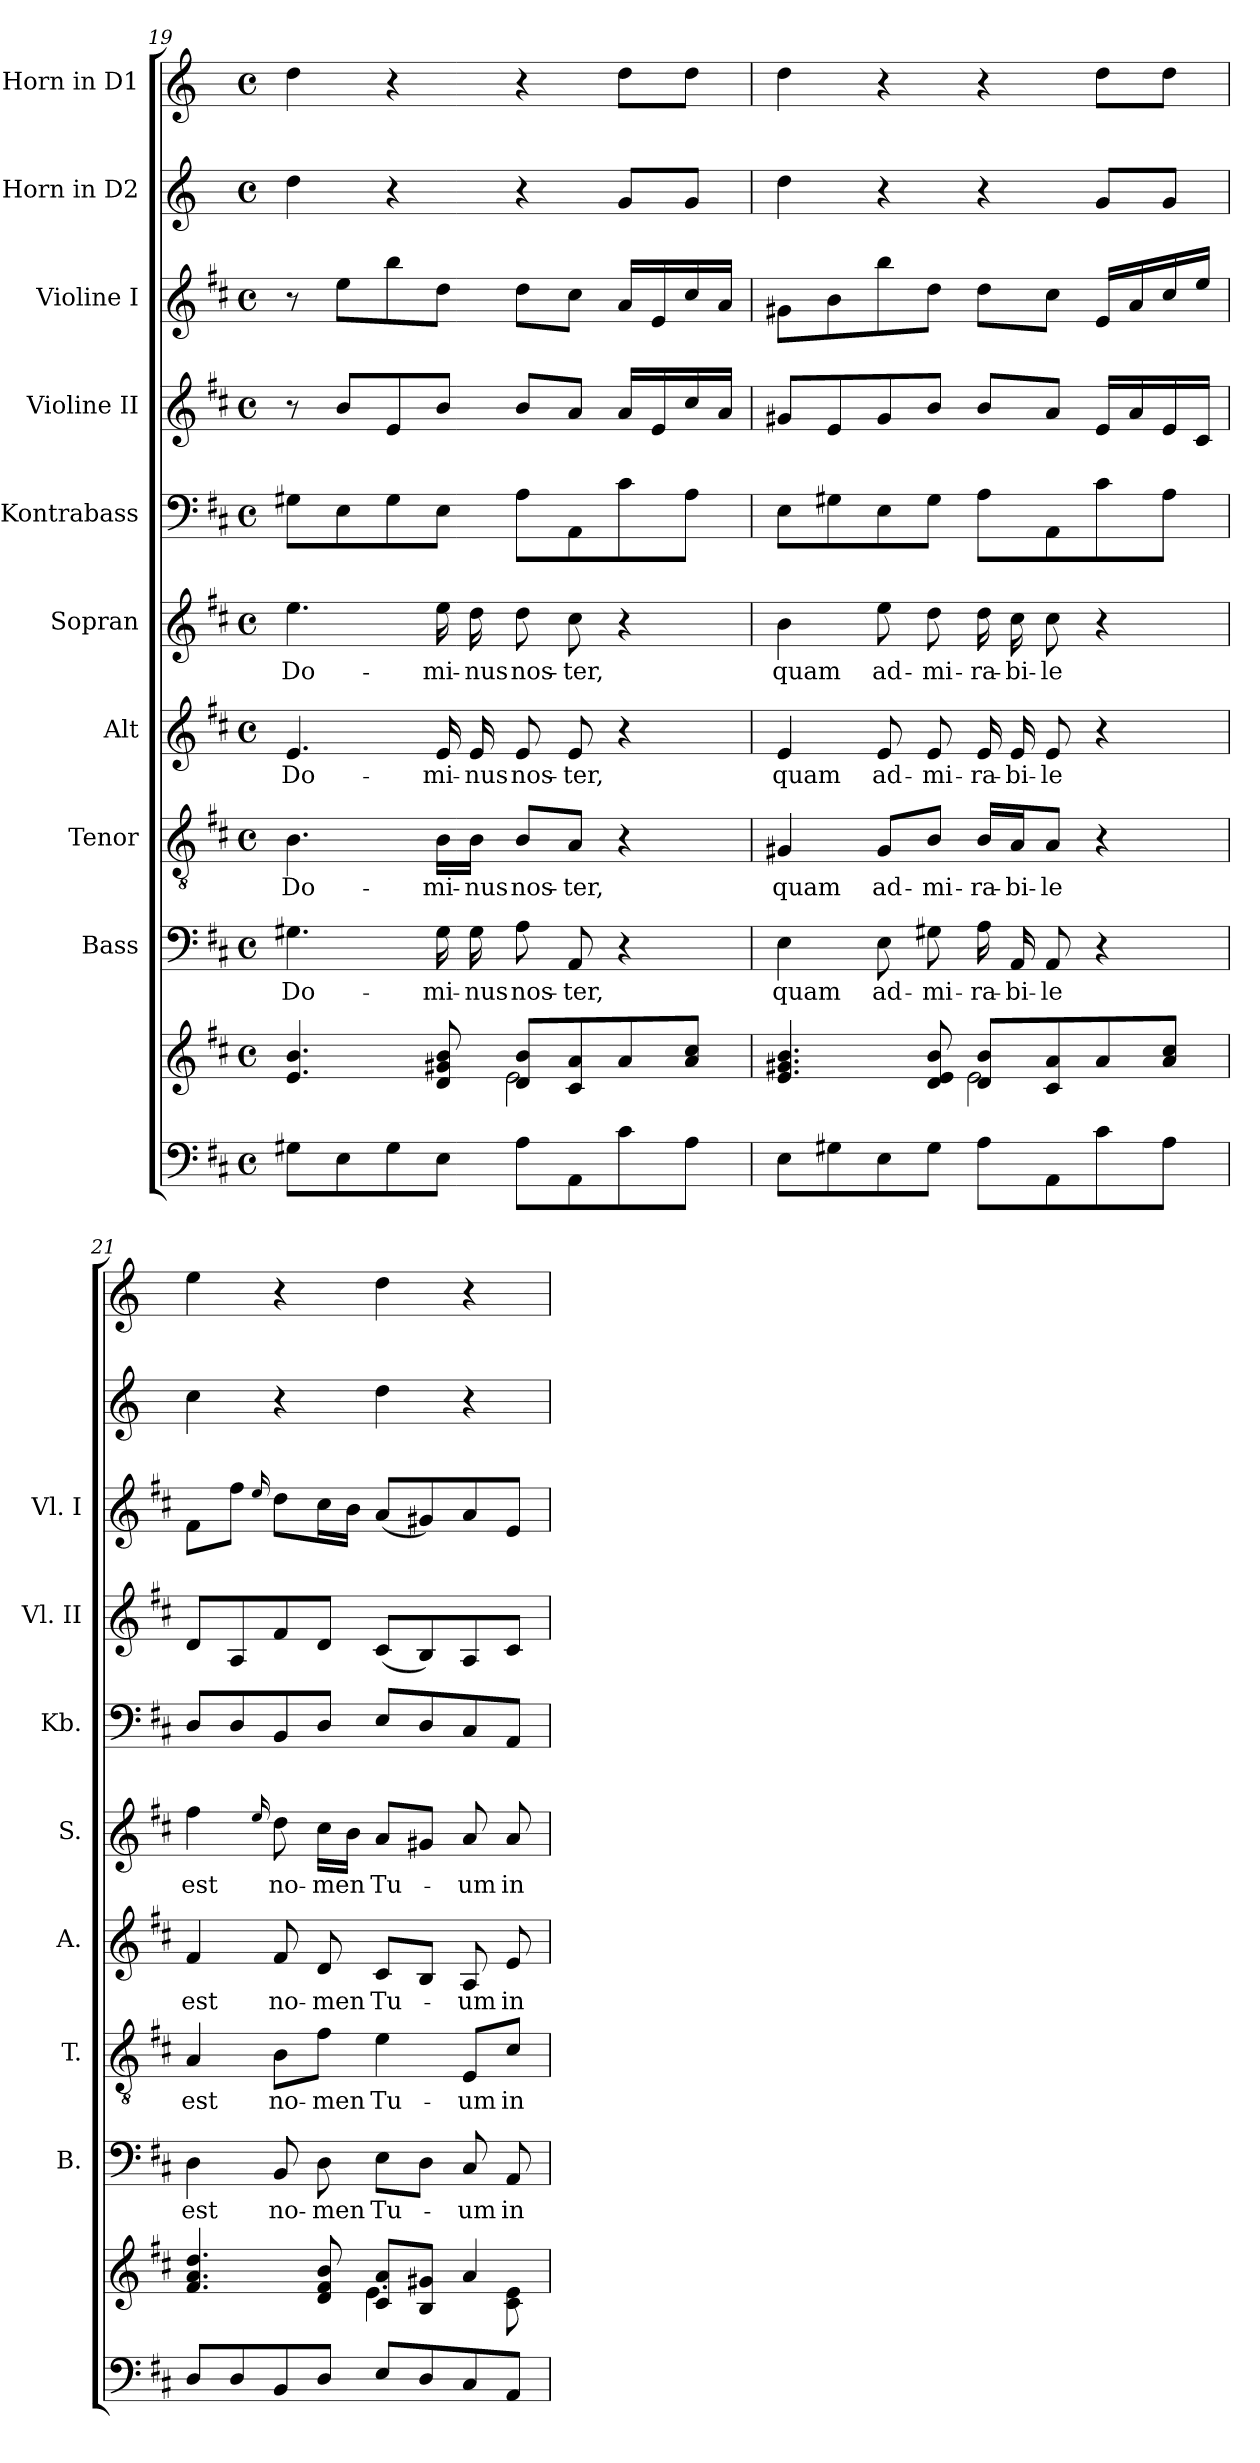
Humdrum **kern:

**kern	**kern	**kern	**text	**kern	**text	**kern	**text	**kern	**text	**kern	**kern	**kern	**kern	**kern
*part10	*part10	*part9	*part9	*part8	*part8	*part7	*part7	*part6	*part6	*part5	*part4	*part3	*part2	*part1
*staff11	*staff10	*staff9	*staff9	*staff8	*staff8	*staff7	*staff7	*staff6	*staff6	*staff5	*staff4	*staff3	*staff2	*staff1
*	*	*I"Bass	*	*I"Tenor	*	*I"Alt	*	*I"Sopran	*	*I"Kontrabass	*I"Violine II	*I"Violine I	*I"Horn in D2	*I"Horn in D1
*	*	*I'B.	*	*I'T.	*	*I'A.	*	*I'S.	*	*I'Kb.	*I'Vl. II	*I'Vl. I	*	*
*clefF4	*clefG2	*clefF4	*	*clefGv2	*	*clefG2	*	*clefG2	*	*clefF4	*clefG2	*clefG2	*clefG2	*clefG2
*	*	*	*	*	*	*	*	*	*	*ITrd7c12	*	*	*ITrd-1c-2	*ITrd-1c-2
*k[f#c#]	*k[f#c#]	*k[f#c#]	*	*k[f#c#]	*	*k[f#c#]	*	*k[f#c#]	*	*k[f#c#]	*k[f#c#]	*k[f#c#]	*k[f#c#]	*k[f#c#]
*D:	*D:	*D:	*	*D:	*	*D:	*	*D:	*	*D:	*D:	*D:	*D:	*D:
*M4/4	*M4/4	*M4/4	*	*M4/4	*	*M4/4	*	*M4/4	*	*M4/4	*M4/4	*M4/4	*M4/4	*M4/4
*met(c)	*met(c)	*met(c)	*	*met(c)	*	*met(c)	*	*met(c)	*	*met(c)	*met(c)	*met(c)	*met(c)	*met(c)
=19	=19	=19	=19	=19	=19	=19	=19	=19	=19	=19	=19	=19	=19	=19
*	*^	*	*	*	*	*	*	*	*	*	*	*	*	*
!	!	!	!	!LO:LY:b	!	!LO:LY:b	!	!LO:LY:b	!	!LO:LY:b	!	!	!	!	!
8G#X\L	4.e/ 4.b/	2ryy	4.G#X\	Do-	4.B\	Do-	4.e/	Do-	4.ee\	Do-	8GG#X\L	8r	8r	4ee\	4ee\
8E\	.	.	.	.	.	.	.	.	.	.	8EE\	8b/L	8ee\L	.	.
8G#\	.	.	.	.	.	.	.	.	.	.	8GG#\	8e/	8bb\	4r	4r
!	!	!	!	!LO:LY:b	!	!LO:LY:b	!	!LO:LY:b	!	!LO:LY:b	!	!	!	!	!
8E\J	8d/ 8g#X/ 8b/	.	16G#\	-mi-	16B\LL	-mi-	16e/	-mi-	16ee\	-mi-	8EE\J	8b/J	8dd\J	.	.
!	!	!	!	!LO:LY:b	!	!LO:LY:b	!	!LO:LY:b	!	!LO:LY:b	!	!	!	!	!
.	.	.	16G#\	-nus	16B\JJ	-nus	16e/	-nus	16dd\	-nus	.	.	.	.	.
!	!	!	!	!LO:LY:b	!	!LO:LY:b	!	!LO:LY:b	!	!LO:LY:b	!	!	!	!	!
8A\L	8d/ 8b/L	2e\	8A\	nos-	8B/L	nos-	8e/	nos-	8dd\	nos-	8AA\L	8b/L	8dd\L	4r	4r
!	!	!	!	!LO:LY:b	!	!LO:LY:b	!	!LO:LY:b	!	!LO:LY:b	!	!	!	!	!
8AA\	8c#/ 8a/	.	8AA/	-ter,	8A/J	-ter,	8e/	-ter,	8cc#\	-ter,	8AAA\	8a/J	8cc#\J	.	.
8c#\	8a/	.	4r	.	4r	.	4r	.	4r	.	8C#\	16a/LL	16a/LL	8a/L	8ee\L
.	.	.	.	.	.	.	.	.	.	.	.	16e/	16e/	.	.
8A\J	8a/ 8cc#/J	.	.	.	.	.	.	.	.	.	8AA\J	16cc#/	16cc#/	8a/J	8ee\J
.	.	.	.	.	.	.	.	.	.	.	.	16a/JJ	16a/JJ	.	.
=20	=20	=20	=20	=20	=20	=20	=20	=20	=20	=20	=20	=20	=20	=20	=20
!	!	!	!	!LO:LY:b	!	!LO:LY:b	!	!LO:LY:b	!	!LO:LY:b	!	!	!	!	!
8E\L	4.e/ 4.g#X/ 4.b/	2ryy	4E\	quam	4G#X/	quam	4e/	quam	4b\	quam	8EE\L	8g#X/L	8g#X\L	4ee\	4ee\
8G#X\	.	.	.	.	.	.	.	.	.	.	8GG#X\	8e/	8b\	.	.
!	!	!	!	!LO:LY:b	!	!LO:LY:b	!	!LO:LY:b	!	!LO:LY:b	!	!	!	!	!
8E\	.	.	8E\	ad-	8G#/L	ad-	8e/	ad-	8ee\	ad-	8EE\	8g#/	8bb\	4r	4r
!	!	!	!	!LO:LY:b	!	!LO:LY:b	!	!LO:LY:b	!	!LO:LY:b	!	!	!	!	!
8G#\J	8d/ 8e/ 8b/	.	8G#X\	-mi-	8B/J	-mi-	8e/	-mi-	8dd\	-mi-	8GG#\J	8b/J	8dd\J	.	.
!	!	!	!	!LO:LY:b	!	!LO:LY:b	!	!LO:LY:b	!	!LO:LY:b	!	!	!	!	!
8A\L	8d/ 8b/L	2e\	16A\	-ra-	16B/LL	-ra-	16e/	-ra-	16dd\	-ra-	8AA\L	8b/L	8dd\L	4r	4r
!	!	!	!	!LO:LY:b	!	!LO:LY:b	!	!LO:LY:b	!	!LO:LY:b	!	!	!	!	!
.	.	.	16AA/	-bi-	16A/J	-bi-	16e/	-bi-	16cc#\	-bi-	.	.	.	.	.
!	!	!	!	!LO:LY:b	!	!LO:LY:b	!	!LO:LY:b	!	!LO:LY:b	!	!	!	!	!
8AA\	8c#/ 8a/	.	8AA/	-le	8A/J	-le	8e/	-le	8cc#\	-le	8AAA\	8a/J	8cc#\J	.	.
8c#\	8a/	.	4r	.	4r	.	4r	.	4r	.	8C#\	16e/LL	16e/LL	8a/L	8ee\L
.	.	.	.	.	.	.	.	.	.	.	.	16a/	16a/	.	.
8A\J	8a/ 8cc#/J	.	.	.	.	.	.	.	.	.	8AA\J	16e/	16cc#/	8a/J	8ee\J
.	.	.	.	.	.	.	.	.	.	.	.	16c#/JJ	16ee/JJ	.	.
!!LO:PB:g=z
=21	=21	=21	=21	=21	=21	=21	=21	=21	=21	=21	=21	=21	=21	=21	=21
!	!	!	!	!LO:LY:b	!	!LO:LY:b	!	!LO:LY:b	!	!LO:LY:b	!	!	!	!	!
8D/L	4.f#/ 4.a/ 4.dd/	2ryy	4D\	est	4A/	est	4f#/	est	4ff#\	est	8DD/L	8d/L	8f#\L	4dd\	4ff#\
8D/	.	.	.	.	.	.	.	.	.	.	8DD/	8A/	8ff#\J	.	.
.	.	.	.	.	.	.	.	.	16qqee/	.	.	.	16qqee/	.	.
!	!	!	!	!LO:LY:b	!	!LO:LY:b	!	!LO:LY:b	!	!LO:LY:b	!	!	!	!	!
8BB/	.	.	8BB/	no-	8B\L	no-	8f#/	no-	8dd\	no-	8BBB/	8f#/	8dd\L	4r	4r
!	!	!	!	!LO:LY:b	!	!LO:LY:b	!	!LO:LY:b	!	!LO:LY:b	!	!	!	!	!
8D/J	8d/ 8f#/ 8b/	.	8D\	-men	8f#\J	-men	8d/	-men	16cc#\LL	-men	8DD/J	8d/J	16cc#\L	.	.
.	.	.	.	.	.	.	.	.	16b\JJ	.	.	.	16b\JJ	.	.
!	!	!	!	!LO:LY:b	!	!LO:LY:b	!	!LO:LY:b	!	!LO:LY:b	!	!	!	!	!
8E/L	8c#/ 8a/L	4.e\	8E\L	Tu-	4e\	Tu-	8c#/L	Tu-	8a/L	Tu-	8EE/L	(<8c#/L	(<8a/L	4ee\	4ee\
8D/	8B/ 8g#X/J	.	8D\J	.	.	.	8B/J	.	8g#X/J	.	8DD/	8B/)	8g#X/)	.	.
!	!	!	!	!LO:LY:b	!	!LO:LY:b	!	!LO:LY:b	!	!LO:LY:b	!	!	!	!	!
8C#/	4a/	.	8C#/	-um	8E/L	-um	8A/	-um	8a/	-um	8CC#/	8A/	8a/	4r	4r
!	!	!	!	!LO:LY:b	!	!LO:LY:b	!	!LO:LY:b	!	!LO:LY:b	!	!	!	!	!
8AA/J	.	8c#\ 8e\	8AA/	in	8c#/J	in	8e/	in	8a/	in	8AAA/J	8c#/J	8e/J	.	.
*	*v	*v	*	*	*	*	*	*	*	*	*	*	*	*	*
=	=	=	=	=	=	=	=	=	=	=	=	=	=	=
*-	*-	*-	*-	*-	*-	*-	*-	*-	*-	*-	*-	*-	*-	*-
